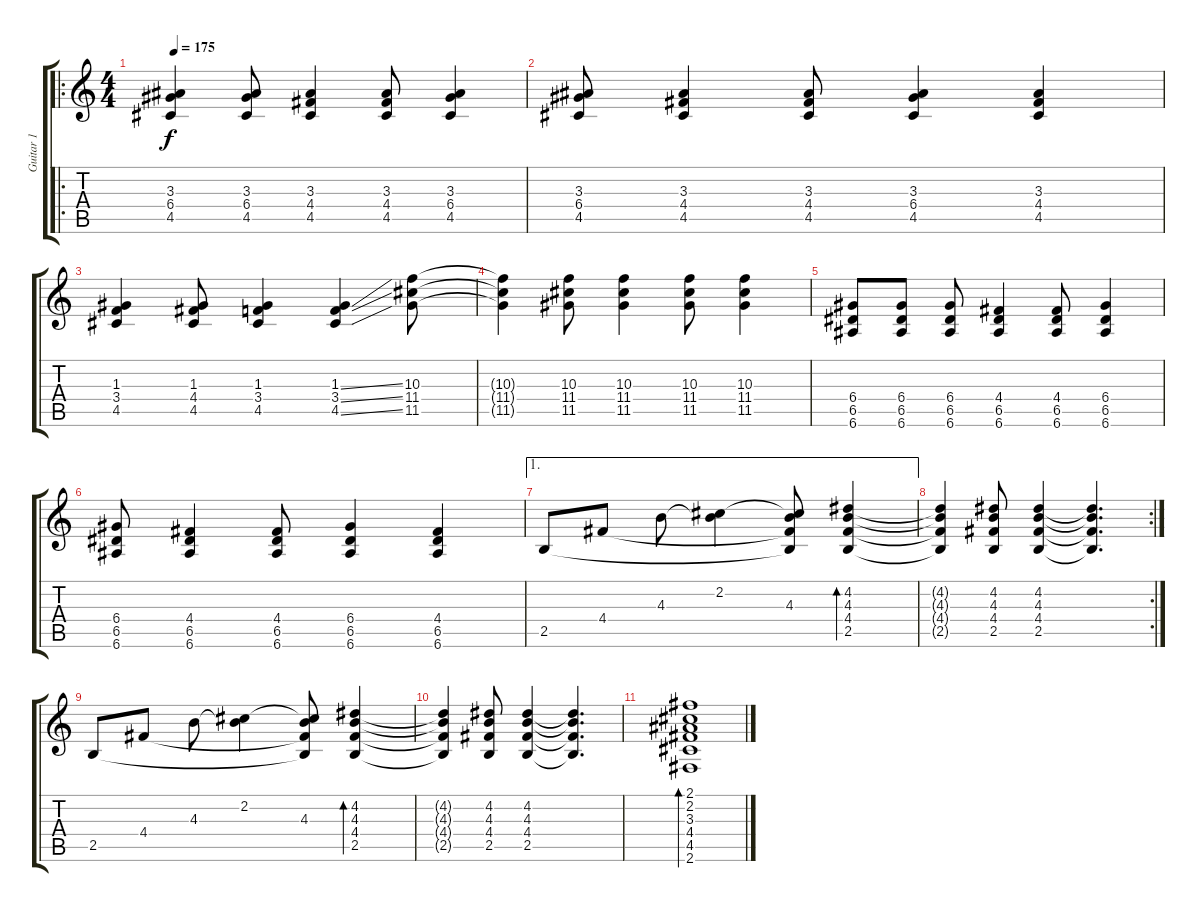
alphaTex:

\track ("Guitar 1" "Guitar 1") {instrument distortionguitar}
\staff {score tabs}
\tuning (E4 B3 G3 D3 A2 E2) {hide}
\ro
\ts (4 4)
\tempo 175
\clef g2
\ks c
(3.3 6.4 4.5).4{dy f} (3.3 6.4 4.5).8 (3.3 4.4 4.5).4 (3.3 4.4 4.5).8 (3.3 6.4 4.5).4 |
(3.3 6.4 4.5).8 (3.3 4.4 4.5).4 (3.3 4.4 4.5).8 (3.3 6.4 4.5).4 (3.3 4.4 4.5).4 |
(1.3 3.4 4.5).4 (1.3 4.4 4.5).8 (1.3 3.4 4.5).4 (1.3{ss} 3.4{ss} 4.5{ss}).4 (10.3 11.4 11.5).8 |
(10.3{t} 11.4{t} 11.5{t}).4 (10.3 11.4 11.5).8 (10.3 11.4 11.5).4 (10.3 11.4 11.5).8 (10.3 11.4 11.5).4 |
(6.4 6.5 6.6).8 (6.4 6.5 6.6).8 (6.4 6.5 6.6).8 (4.4 6.5 6.6).4 (4.4 6.5 6.6).8 (6.4 6.5 6.6).4 |
(6.4 6.5 6.6).8 (4.4 6.5 6.6).4 (4.4 6.5 6.6).8 (6.4 6.5 6.6).4 (4.4 6.5 6.6).4 |
\ae 1
2.5.8 4.4.8 4.3.8 (2.2 4.3{t}).4 (2.2{t} 4.3 4.4{t} 2.5{t}).8 (4.2 4.3 4.4 2.5).4{bd 480} |
\rc 2
(4.2{t} 4.3{t} 4.4{t} 2.5{t}).4 (4.2 4.3 4.4 2.5).8 (4.2 4.3 4.4 2.5).4 (4.2{t} 4.3{t} 4.4{t} 2.5{t}).4{d} |
2.5.8 4.4.8 4.3.8 (2.2 4.3{t}).4 (2.2{t} 4.3 4.4{t} 2.5{t}).8 (4.2 4.3 4.4 2.5).4{bd 480} |
(4.2{t} 4.3{t} 4.4{t} 2.5{t}).4 (4.2 4.3 4.4 2.5).8 (4.2 4.3 4.4 2.5).4 (4.2{t} 4.3{t} 4.4{t} 2.5{t}).4{d} |
(2.1 2.2 3.3 4.4 4.5 2.6).1{bd 480}
